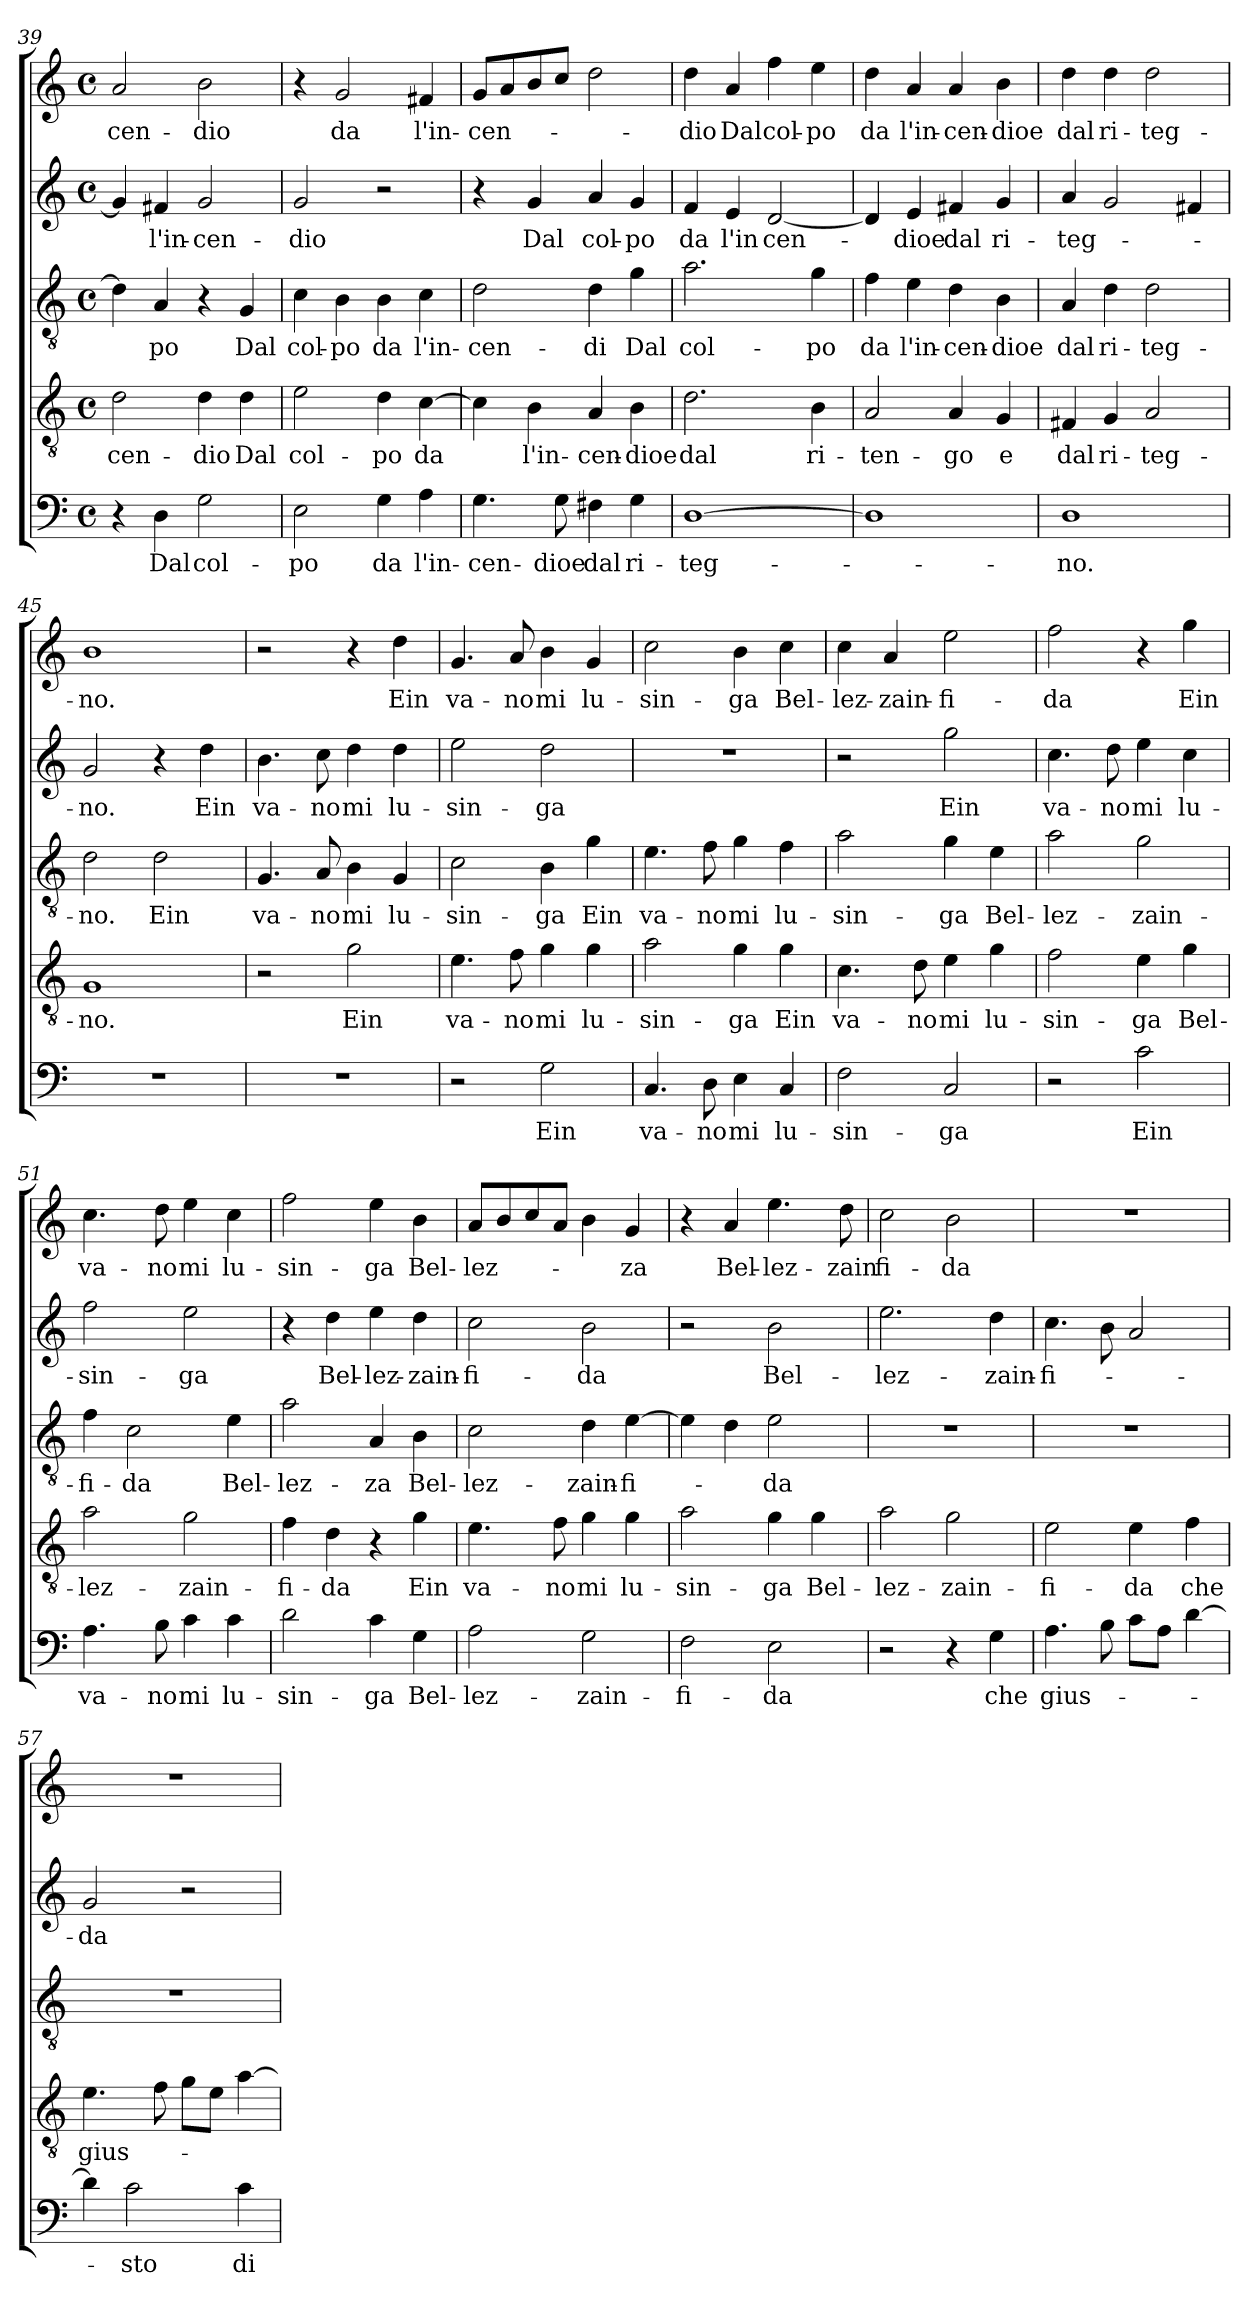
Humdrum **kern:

**kern	**text	**kern	**text	**kern	**text	**kern	**text	**kern	**text
*part5	*part5	*part4	*part4	*part3	*part3	*part2	*part2	*part1	*part1
*staff5	*staff5	*staff4	*staff4	*staff3	*staff3	*staff2	*staff2	*staff1	*staff1
*clefF4	*	*clefGv2	*	*clefGv2	*	*clefG2	*	*clefG2	*
*k[]	*	*k[]	*	*k[]	*	*k[]	*	*k[]	*
*C:	*	*C:	*	*C:	*	*C:	*	*C:	*
*M4/4	*	*M4/4	*	*M4/4	*	*M4/4	*	*M4/4	*
*met(c)	*	*met(c)	*	*met(c)	*	*met(c)	*	*met(c)	*
=39	=39	=39	=39	=39	=39	=39	=39	=39	=39
4r	.	2d\	-cen-	4d\]	.	4g/]	.	2a/	-cen-
4D\	Dal	.	.	4A/	-po	4f#X/	l'in-	.	.
2G\	col-	4d\	-dio	4r	.	2g/	-cen-	2b\	-dio
.	.	4d\	Dal	4G/	Dal	.	.	.	.
=40	=40	=40	=40	=40	=40	=40	=40	=40	=40
2E\	-po	2e\	col-	4c\	col-	2g/	-dio	4r	.
.	.	.	.	4B\	-po	.	.	2g/	da
4G\	da	4d\	-po	4B\	da	2r	.	.	.
4A\	l'in-	[4c\	da	4c\	l'in-	.	.	4f#X/	l'in-
!!LO:LB:g=z
=41	=41	=41	=41	=41	=41	=41	=41	=41	=41
4.G\	-cen-	4c\]	.	2d\	-cen-	4r	.	8g/L	-cen-
.	.	.	.	.	.	.	.	8a/	.
.	.	4B\	l'in-	.	.	4g/	Dal	8b/	.
8G\	-dioe	.	.	.	.	.	.	8cc/J	.
4F#X\	dal	4A/	-cen-	4d\	-di	4a/	col-	2dd\	.
4G\	ri-	4B\	-dioe	4g\	Dal	4g/	-po	.	.
=42	=42	=42	=42	=42	=42	=42	=42	=42	=42
[1D	-teg-	2.d\	dal	2.a\	col-	4f/	da	4dd\	-dio
.	.	.	.	.	.	4e/	l'in	4a/	Dal
.	.	.	.	.	.	[2d/	cen-	4ff\	col-
.	.	4B\	ri-	4g\	-po	.	.	4ee\	-po
=43	=43	=43	=43	=43	=43	=43	=43	=43	=43
1D]	.	2A/	-ten-	4f\	da	4d/]	.	4dd\	da
.	.	.	.	4e\	l'in-	4e/	-dioe	4a/	l'in-
.	.	4A/	-go	4d\	-cen-	4f#X/	dal	4a/	-cen-
.	.	4G/	e	4B\	-dioe	4g/	ri-	4b\	-dioe
=44	=44	=44	=44	=44	=44	=44	=44	=44	=44
1D	-no.	4F#X/	dal	4A/	dal	4a/	-teg-	4dd\	dal
.	.	4G/	ri-	4d\	ri-	2g/	.	4dd\	ri-
.	.	2A/	-teg-	2d\	-teg-	.	.	2dd\	-teg-
.	.	.	.	.	.	4f#X/	.	.	.
=45	=45	=45	=45	=45	=45	=45	=45	=45	=45
1r	.	1G	-no.	2d\	-no.	2g/	-no.	1b	-no.
.	.	.	.	2d\	Ein	4r	.	.	.
.	.	.	.	.	.	4dd\	Ein	.	.
!!LO:PB:g=z
=46	=46	=46	=46	=46	=46	=46	=46	=46	=46
1r	.	2r	.	4.G/	va-	4.b\	va-	2r	.
.	.	.	.	8A/	-no	8cc\	-no	.	.
.	.	2g\	Ein	4B\	mi	4dd\	mi	4r	.
.	.	.	.	4G/	lu-	4dd\	lu-	4dd\	Ein
=47	=47	=47	=47	=47	=47	=47	=47	=47	=47
2r	.	4.e\	va-	2c\	-sin-	2ee\	-sin-	4.g/	va-
.	.	8f\	-no	.	.	.	.	8a/	-no
2G\	Ein	4g\	mi	4B\	-ga	2dd\	-ga	4b\	mi
.	.	4g\	lu-	4g\	Ein	.	.	4g/	lu-
=48	=48	=48	=48	=48	=48	=48	=48	=48	=48
4.C/	va-	2a\	-sin-	4.e\	va-	1r	.	2cc\	-sin-
8D\	-no	.	.	8f\	-no	.	.	.	.
4E\	mi	4g\	-ga	4g\	mi	.	.	4b\	-ga
4C/	lu-	4g\	Ein	4f\	lu-	.	.	4cc\	Bel-
=49	=49	=49	=49	=49	=49	=49	=49	=49	=49
2F\	-sin-	4.c\	va-	2a\	-sin-	2r	.	4cc\	-lez-
.	.	.	.	.	.	.	.	4a/	-zain-
.	.	8d\	-no	.	.	.	.	.	.
2C/	-ga	4e\	mi	4g\	-ga	2gg\	Ein	2ee\	-fi-
.	.	4g\	lu-	4e\	Bel-	.	.	.	.
=50	=50	=50	=50	=50	=50	=50	=50	=50	=50
2r	.	2f\	-sin-	2a\	-lez-	4.cc\	va-	2ff\	-da
.	.	.	.	.	.	8dd\	-no	.	.
2c\	Ein	4e\	-ga	2g\	-zain-	4ee\	mi	4r	.
.	.	4g\	Bel-	.	.	4cc\	lu-	4gg\	Ein
!!LO:LB:g=z
=51	=51	=51	=51	=51	=51	=51	=51	=51	=51
4.A\	va-	2a\	-lez-	4f\	-fi-	2ff\	-sin-	4.cc\	va-
.	.	.	.	2c\	-da	.	.	.	.
8B\	-no	.	.	.	.	.	.	8dd\	-no
4c\	mi	2g\	-zain-	.	.	2ee\	-ga	4ee\	mi
4c\	lu-	.	.	4e\	Bel-	.	.	4cc\	lu-
=52	=52	=52	=52	=52	=52	=52	=52	=52	=52
2d\	-sin-	4f\	-fi-	2a\	-lez-	4r	.	2ff\	-sin-
.	.	4d\	-da	.	.	4dd\	Bel-	.	.
4c\	-ga	4r	.	4A/	-za	4ee\	-lez-	4ee\	-ga
4G\	Bel-	4g\	Ein	4B\	Bel-	4dd\	-zain-	4b\	Bel-
=53	=53	=53	=53	=53	=53	=53	=53	=53	=53
2A\	-lez-	4.e\	va-	2c\	-lez-	2cc\	-fi-	8a/L	-lez-
.	.	.	.	.	.	.	.	8b/	.
.	.	.	.	.	.	.	.	8cc/	.
.	.	8f\	-no	.	.	.	.	8a/J	.
2G\	-zain-	4g\	mi	4d\	-zain-	2b\	-da	4b\	.
.	.	4g\	lu-	[4e\	-fi-	.	.	4g/	-za
=54	=54	=54	=54	=54	=54	=54	=54	=54	=54
2F\	-fi-	2a\	-sin-	4e\]	.	2r	.	4r	.
.	.	.	.	4d\	.	.	.	4a/	Bel-
2E\	-da	4g\	-ga	2e\	-da	2b\	Bel-	4.ee\	-lez-
.	.	4g\	Bel-	.	.	.	.	.	.
.	.	.	.	.	.	.	.	8dd\	-zain
=55	=55	=55	=55	=55	=55	=55	=55	=55	=55
2r	.	2a\	-lez-	1r	.	2.ee\	-lez-	2cc\	fi-
4r	.	2g\	-zain-	.	.	.	.	2b\	-da
4G\	che	.	.	.	.	4dd\	-zain-	.	.
!!LO:LB:g=z
=56	=56	=56	=56	=56	=56	=56	=56	=56	=56
4.A\	gius-	2e\	-fi-	1r	.	4.cc\	-fi-	1r	.
8B\	.	.	.	.	.	8b\	.	.	.
8c\L	.	4e\	-da	.	.	2a/	.	.	.
8A\J	.	.	.	.	.	.	.	.	.
[4d\	.	4f\	che	.	.	.	.	.	.
=57	=57	=57	=57	=57	=57	=57	=57	=57	=57
4d\]	.	4.e\	gius-	1r	.	2g/	-da	1r	.
2c\	-sto	.	.	.	.	.	.	.	.
.	.	8f\	.	.	.	.	.	.	.
.	.	8g\L	.	.	.	2r	.	.	.
.	.	8e\J	.	.	.	.	.	.	.
4c\	di-	[4a\	.	.	.	.	.	.	.
=	=	=	=	=	=	=	=	=	=
*-	*-	*-	*-	*-	*-	*-	*-	*-	*-
